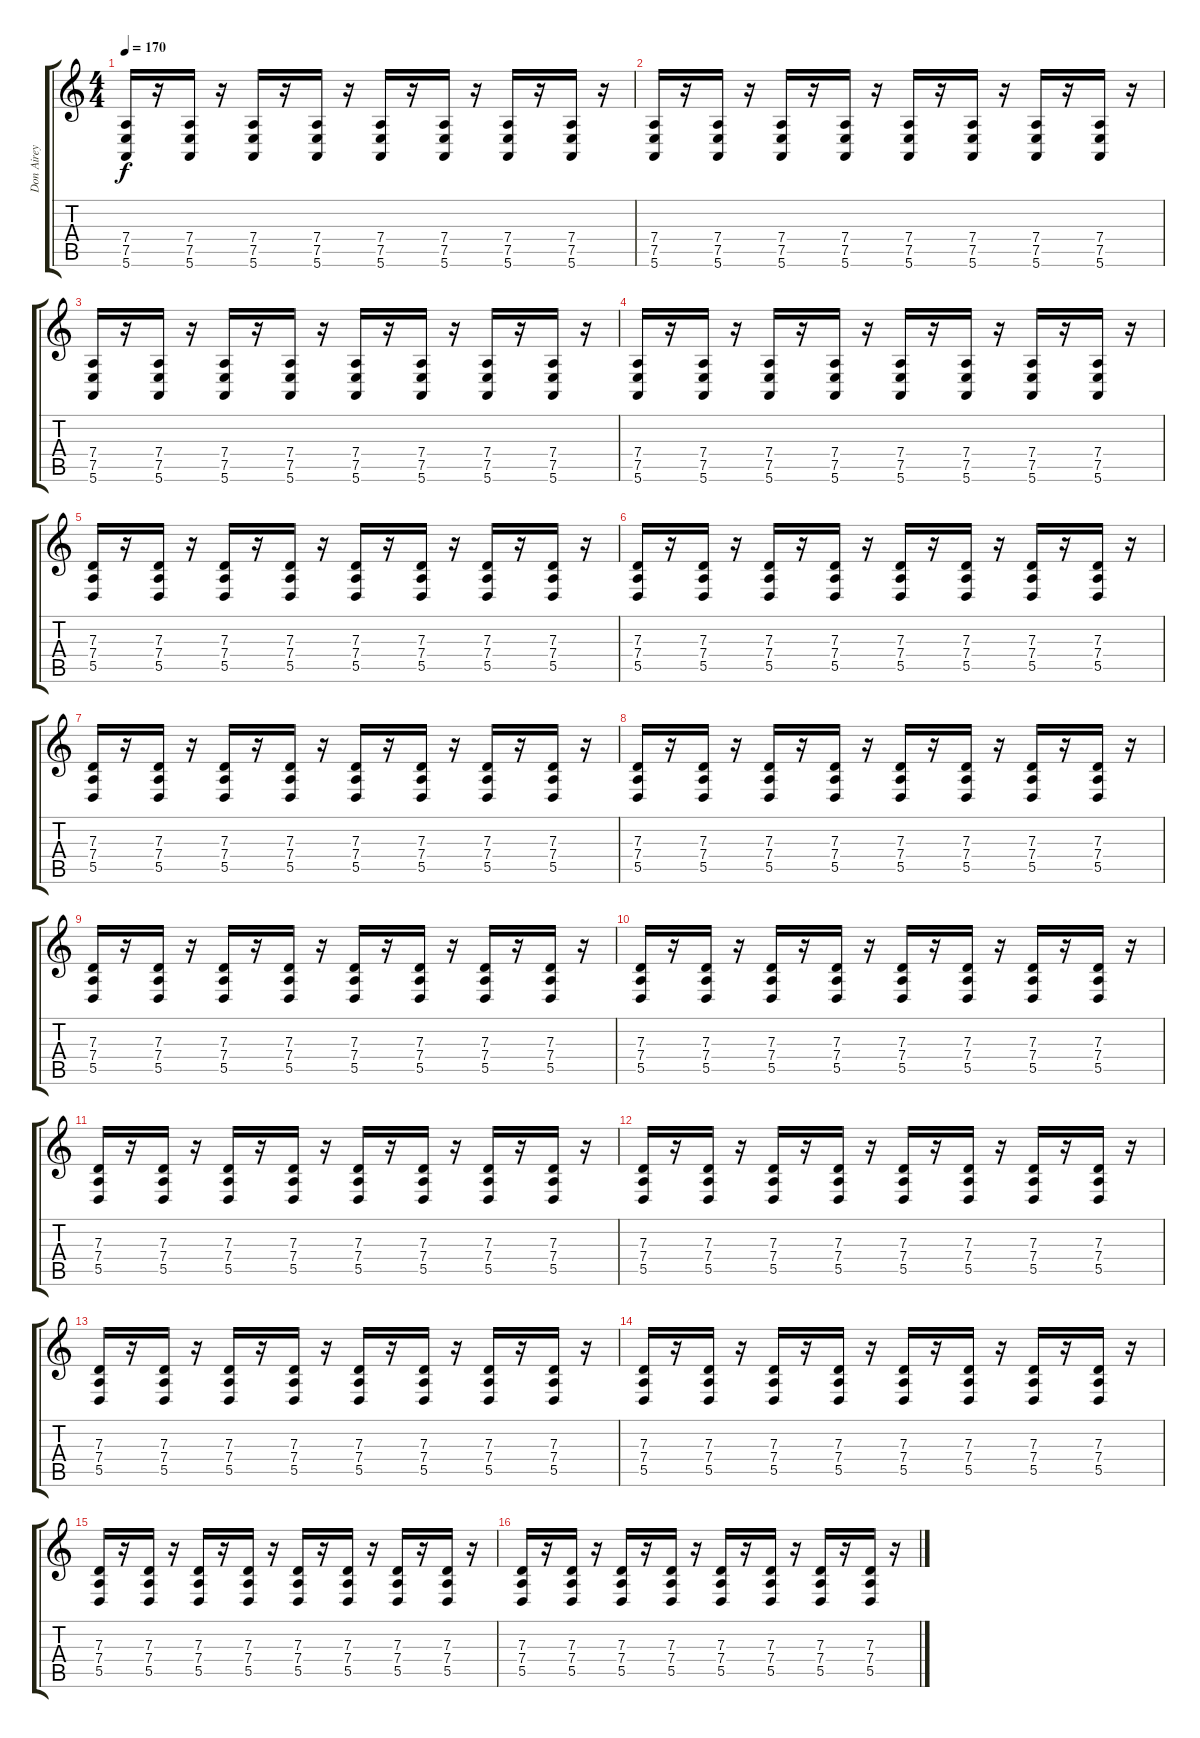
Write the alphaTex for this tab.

\track ("Don Airey - Left Hand" "Don Airey ") {instrument drawbarorgan}
\staff {score tabs}
\tuning (E4 B3 G3 D3 A2 E2) {hide}
\ts (4 4)
\tempo 170
\clef g2
\ks c
(7.4 7.5 5.6).16{dy f} r.16 (7.4 7.5 5.6).16 r.16 (7.4 7.5 5.6).16 r.16 (7.4 7.5 5.6).16 r.16 (7.4 7.5 5.6).16 r.16 (7.4 7.5 5.6).16 r.16 (7.4 7.5 5.6).16 r.16 (7.4 7.5 5.6).16 r.16 |
(7.4 7.5 5.6).16 r.16 (7.4 7.5 5.6).16 r.16 (7.4 7.5 5.6).16 r.16 (7.4 7.5 5.6).16 r.16 (7.4 7.5 5.6).16 r.16 (7.4 7.5 5.6).16 r.16 (7.4 7.5 5.6).16 r.16 (7.4 7.5 5.6).16 r.16 |
(7.4 7.5 5.6).16 r.16 (7.4 7.5 5.6).16 r.16 (7.4 7.5 5.6).16 r.16 (7.4 7.5 5.6).16 r.16 (7.4 7.5 5.6).16 r.16 (7.4 7.5 5.6).16 r.16 (7.4 7.5 5.6).16 r.16 (7.4 7.5 5.6).16 r.16 |
(7.4 7.5 5.6).16 r.16 (7.4 7.5 5.6).16 r.16 (7.4 7.5 5.6).16 r.16 (7.4 7.5 5.6).16 r.16 (7.4 7.5 5.6).16 r.16 (7.4 7.5 5.6).16 r.16 (7.4 7.5 5.6).16 r.16 (7.4 7.5 5.6).16 r.16 |
(7.3 7.4 5.5).16 r.16 (7.3 7.4 5.5).16 r.16 (7.3 7.4 5.5).16 r.16 (7.3 7.4 5.5).16 r.16 (7.3 7.4 5.5).16 r.16 (7.3 7.4 5.5).16 r.16 (7.3 7.4 5.5).16 r.16 (7.3 7.4 5.5).16 r.16 |
(7.3 7.4 5.5).16 r.16 (7.3 7.4 5.5).16 r.16 (7.3 7.4 5.5).16 r.16 (7.3 7.4 5.5).16 r.16 (7.3 7.4 5.5).16 r.16 (7.3 7.4 5.5).16 r.16 (7.3 7.4 5.5).16 r.16 (7.3 7.4 5.5).16 r.16 |
(7.3 7.4 5.5).16 r.16 (7.3 7.4 5.5).16 r.16 (7.3 7.4 5.5).16 r.16 (7.3 7.4 5.5).16 r.16 (7.3 7.4 5.5).16 r.16 (7.3 7.4 5.5).16 r.16 (7.3 7.4 5.5).16 r.16 (7.3 7.4 5.5).16 r.16 |
(7.3 7.4 5.5).16 r.16 (7.3 7.4 5.5).16 r.16 (7.3 7.4 5.5).16 r.16 (7.3 7.4 5.5).16 r.16 (7.3 7.4 5.5).16 r.16 (7.3 7.4 5.5).16 r.16 (7.3 7.4 5.5).16 r.16 (7.3 7.4 5.5).16 r.16 |
(7.3 7.4 5.5).16 r.16 (7.3 7.4 5.5).16 r.16 (7.3 7.4 5.5).16 r.16 (7.3 7.4 5.5).16 r.16 (7.3 7.4 5.5).16 r.16 (7.3 7.4 5.5).16 r.16 (7.3 7.4 5.5).16 r.16 (7.3 7.4 5.5).16 r.16 |
(7.3 7.4 5.5).16 r.16 (7.3 7.4 5.5).16 r.16 (7.3 7.4 5.5).16 r.16 (7.3 7.4 5.5).16 r.16 (7.3 7.4 5.5).16 r.16 (7.3 7.4 5.5).16 r.16 (7.3 7.4 5.5).16 r.16 (7.3 7.4 5.5).16 r.16 |
(7.3 7.4 5.5).16 r.16 (7.3 7.4 5.5).16 r.16 (7.3 7.4 5.5).16 r.16 (7.3 7.4 5.5).16 r.16 (7.3 7.4 5.5).16 r.16 (7.3 7.4 5.5).16 r.16 (7.3 7.4 5.5).16 r.16 (7.3 7.4 5.5).16 r.16 |
(7.3 7.4 5.5).16 r.16 (7.3 7.4 5.5).16 r.16 (7.3 7.4 5.5).16 r.16 (7.3 7.4 5.5).16 r.16 (7.3 7.4 5.5).16 r.16 (7.3 7.4 5.5).16 r.16 (7.3 7.4 5.5).16 r.16 (7.3 7.4 5.5).16 r.16 |
(7.3 7.4 5.5).16 r.16 (7.3 7.4 5.5).16 r.16 (7.3 7.4 5.5).16 r.16 (7.3 7.4 5.5).16 r.16 (7.3 7.4 5.5).16 r.16 (7.3 7.4 5.5).16 r.16 (7.3 7.4 5.5).16 r.16 (7.3 7.4 5.5).16 r.16 |
(7.3 7.4 5.5).16 r.16 (7.3 7.4 5.5).16 r.16 (7.3 7.4 5.5).16 r.16 (7.3 7.4 5.5).16 r.16 (7.3 7.4 5.5).16 r.16 (7.3 7.4 5.5).16 r.16 (7.3 7.4 5.5).16 r.16 (7.3 7.4 5.5).16 r.16 |
(7.3 7.4 5.5).16 r.16 (7.3 7.4 5.5).16 r.16 (7.3 7.4 5.5).16 r.16 (7.3 7.4 5.5).16 r.16 (7.3 7.4 5.5).16 r.16 (7.3 7.4 5.5).16 r.16 (7.3 7.4 5.5).16 r.16 (7.3 7.4 5.5).16 r.16 |
(7.3 7.4 5.5).16 r.16 (7.3 7.4 5.5).16 r.16 (7.3 7.4 5.5).16 r.16 (7.3 7.4 5.5).16 r.16 (7.3 7.4 5.5).16 r.16 (7.3 7.4 5.5).16 r.16 (7.3 7.4 5.5).16 r.16 (7.3 7.4 5.5).16 r.16
